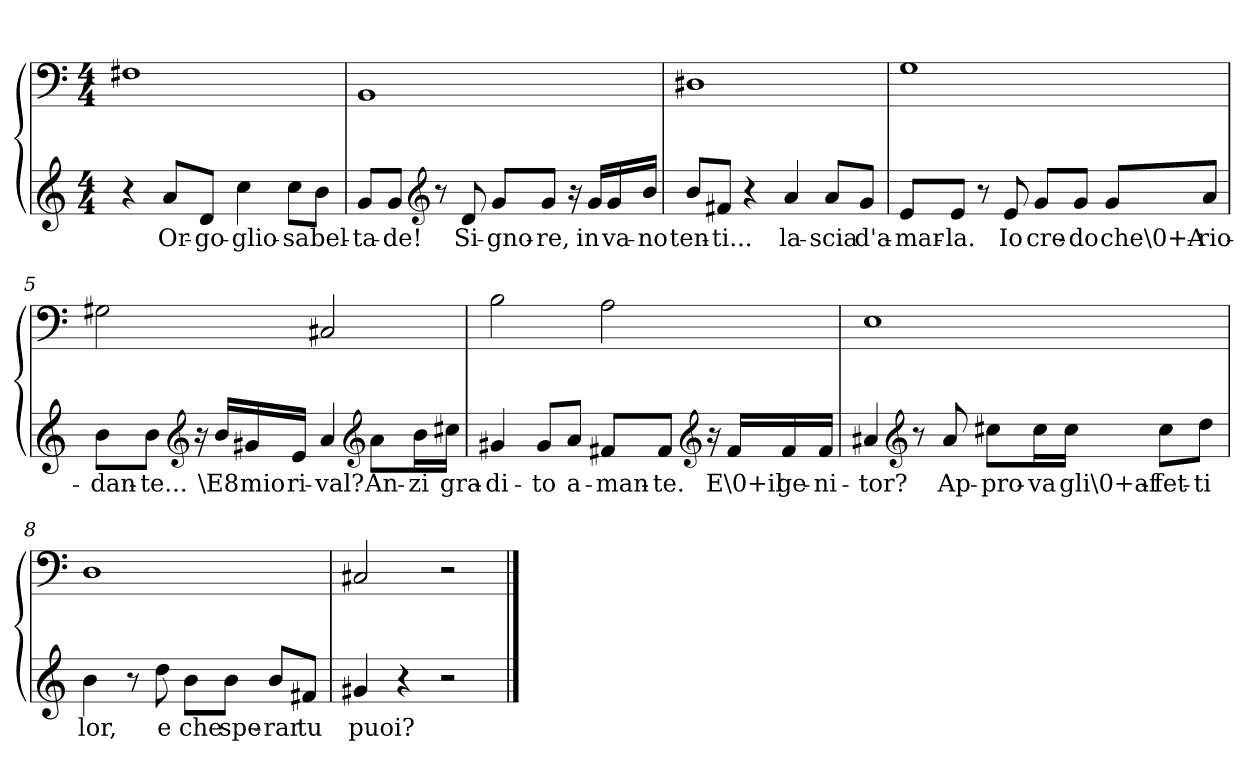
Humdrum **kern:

**kern	**text	**kern
*part1	*part1	*part1
*staff2	*staff2	*staff1
*clefG2	*	*clefF4
*k[]	*	*k[]
*a:	*	*a:
*M4/4	*	*M4/4
=1	=1	=1
4r	.	1F#X\
8a/L	Or-	.
8d/J	-go-	.
4cc\	-glio-	.
8cc\L	-sa	.
8b\J	bel-	.
=2	=2	=2
8g/L	-ta-	1BB/
8g/J	-de!	.
*clefG2	*	*
8r	.	.
8d/	Si-	.
8g/L	-gno-	.
8g/J	-re,	.
16r	.	.
16g/LL	in	.
16g/	va-	.
16b/JJ	-no	.
=3	=3	=3
8b/L	ten-	1D#X\
8f#X/J	-ti...	.
4r	.	.
4a/	la-	.
8a/L	-scia	.
8g/J	d'a-	.
=4	=4	=4
8e/L	-mar-	1G\
8e/J	-la.	.
8r	.	.
8e/	Io	.
8g/L	cre-	.
8g/J	-do	.
8g/L	che\0+A-	.
8a/J	-rio-	.
=5	=5	=5
8b\L	-dan-	2G#X\
8b\J	-te...	.
*clefG2	*	*
16r	.	.
16b/LL	\E8	.
16g#X/	mio	.
16e/JJ	ri-	.
4a/	-val?	2C#X/
*clefG2	*	*
8a\L	An-	.
16b\L	-zi	.
16cc#X\JJ	gra-	.
=6	=6	=6
4g#X/	-di-	2B\
8g#/L	-to	.
8a/J	a-	.
8f#X/L	-man-	2A\
8f#/J	-te.	.
*clefG2	*	*
16r	.	.
16f#/LL	E\0+il	.
16f#/	ge-	.
16f#/JJ	-ni-	.
=7	=7	=7
4a#X/	-tor?	1E\
*clefG2	*	*
8r	.	.
8a#/	Ap-	.
8cc#X\L	-pro-	.
16cc#\L	-va	.
16cc#\JJ	gli\0+af-	.
8cc#\L	-fet-	.
8dd\J	-ti	.
=8	=8	=8
4b\	lor,	1D\
8r	.	.
8dd\	e	.
8b\L	che	.
8b\J	spe-	.
8b/L	-rar	.
8f#X/J	tu	.
=9	=9	=9
4g#X/	puoi?	2C#X/
4r	.	.
2r	.	2r
==	==	==
*-	*-	*-
